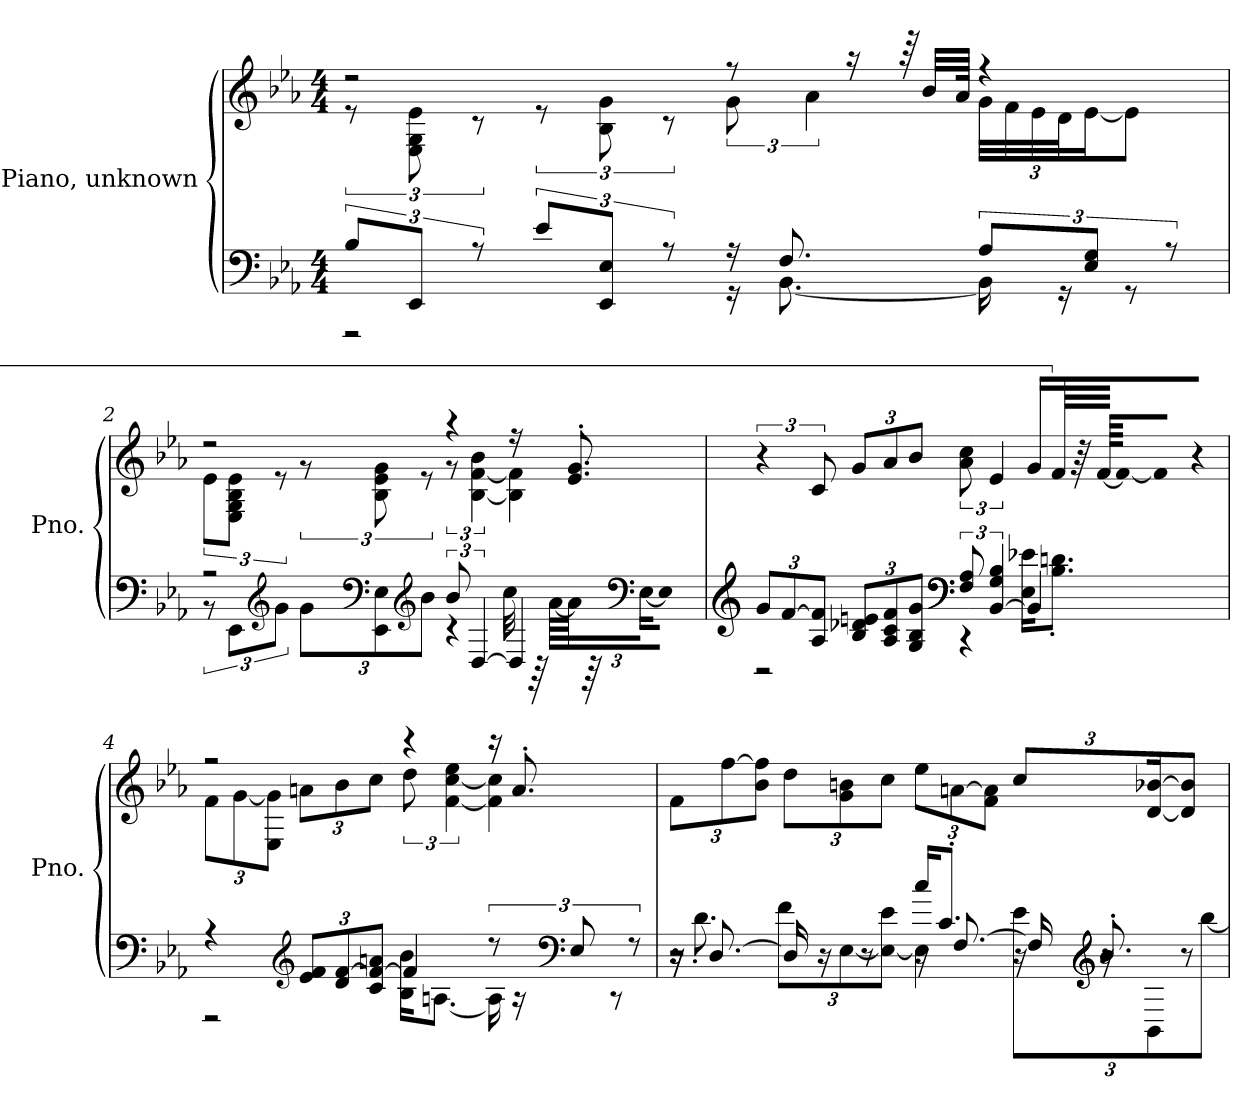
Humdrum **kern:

**kern	**kern
*part1	*part1
*staff2	*staff1
*I"Piano, unknown	*
*I'Pno.	*
*clefF4	*clefG2
*k[b-e-a-]	*k[b-e-a-]
*M4/4	*M4/4
*MM120	*MM120
=1	=1
*^	*^
12B-/L	2r	2r	12r
12EE-/J	.	.	12E-\ 12G\ 12e-\
12r	.	.	12r
12e-/L	.	.	12r
12EE-/ 12E-/J	.	.	12B-\ 12g\
12r	.	.	12r
16r	16r	8r	12g\
8.F/	[8.BB-\	.	.
.	.	.	6a-\
.	.	16r	.
.	.	64r	.
.	.	32b-/LLL	.
.	.	64a-/JJJk	.
*	*	*	*Xbrackettup
12A-/L	16BB-\]	4r	48g\LLL
.	.	.	48f\
.	.	.	48e-\
.	16r	.	48d\J
12E-/ 12G/J	.	.	[24e-\J
.	8r	.	8e-\J]
12r	.	.	.
!!LO:LB:g=z	!!
=2	=2	=2	=2
*	*	*	*brackettup
2r	12r	2r	12e-\L
.	12EE-\L	.	12E-\ 12G\ 12B-\ 12e-\J
*clefG2	*	*	*
.	12g\J	.	12r
*	*Xbrackettup	*	*
.	12g\L	.	12r
*clefF4	*	*	*
.	12EE-\ 12E-\	.	12B-\ 12e-\ 12g\
*clefG2	*	*	*
.	12b-\J	.	12r
*brackettup	*	*	*
12b-/	4r	4r	12r
[6D/	.	.	[6B-\ [6f\ 6b-\
4D/]	32cc\	16r	4B-\] 4f\]
.	64r	.	.
.	[64a-\LLLL	.	.
.	96a-\JJJJ]	8.e-/' 8.g/'	.
.	96r	.	.
*clefF4	*	*	*
.	[24E-\KL	.	.
.	8E-\J]	.	.
*	*	*v	*v
!!LO:LB:g=z
=3	=3	=3
*clefG2	*	*
*Xbrackettup	*	*
12g/L	2r	6r
[12f/	.	.
12A-/ 12f/]J	.	12c/
*	*	*Xbrackettup
12B-/ 12d-X/ 12en/L	.	12g/L
12A-/ 12c/ 12f/	.	12a-/
12G/ 12B-/ 12g/J	.	12b-/J
*clefF4	*	*
*brackettup	*	*brackettup
12F/ 12A-/	4r	12a-\ 12cc\
[6BB-/ 6G/ 6B-/	.	6e-/
4BB-/]	16E-\ 16e-X\KL	16g/LL
.	8.B-\' 8.dn\'J	96f/JJkk
.	.	96r
.	.	[96f/KLLL
.	.	32f/J_
.	.	16f/JJ]
.	.	16r
=4	=4	=4
*	*	*^
*	*	*	*Xbrackettup
4r	2r	2r	12f\L
.	.	.	[12g\
.	.	.	12E-\ 12g\]J
*clefG2	*	*	*
*Xbrackettup	*	*	*
12e-/ 12f/L	.	.	12an\L
12d/ [12f/	.	.	12b-\
12c/ 12f/_ 12an/J	.	.	12cc\J
*	*	*	*brackettup
4f/]	16B-\ 16b-\KL	4r	12dd\
.	[8.An\J	.	.
.	.	.	[6f\ [6cc\ 6ee-\
*brackettup	*	*	*
12r	16A\]	16r	4f\] 4cc\]
.	16r	8.a'/	.
*clefF4	*	*	*
12E-/	.	.	.
.	8r	.	.
12r	.	.	.
*	*	*v	*v
!!LO:LB:g=z
=5	=5	=5
*	*^	*
*	*	*	*Xbrackettup
16r	16r	2r	12f\L
[8.D/	8.d'\	.	.
.	.	.	[12ff\
.	.	.	12b-\ 12ff\]J
*	*Xbrackettup	*	*
16D/]	12f\L	.	12dd\L
16r	.	.	.
.	[12E-\	.	12g\ 12bn\
8r	.	.	.
.	12E-\_ 12e-\J	.	12cc\J
16cc/KL	4E-\]	16r	12ee-\L
8.c'/J	.	[8.F/	.
.	.	.	[12an\
.	.	.	12f\ 12a\]J
16r	12e-\L	16F/]	12cc/L
*clefG2	*	*	*
8.b-'/	.	16r	.
.	12BB-\	.	[24d/ [24b-X/K
.	.	8r	8d/] 8b-/]J
.	[12bb-\J	.	.
*v	*v	*v	*
=	=
*-	*-
